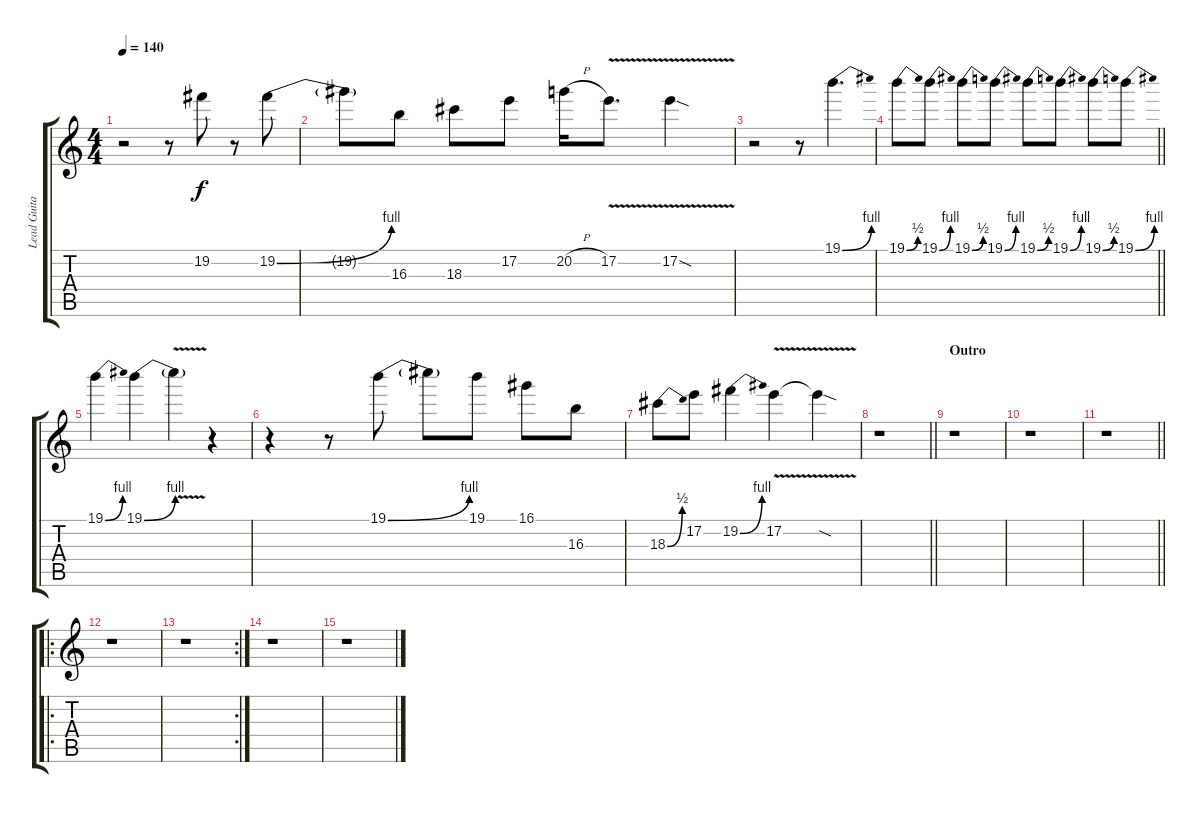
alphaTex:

\track ("Lead Guitar" "Lead Guita") {instrument distortionguitar}
\staff {score tabs}
\tuning (E4 B3 G3 D3 A2 E2) {hide}
\ts (4 4)
\tempo 140
\clef g2
\ks c
r.2{dy f} r.8 19.2.8 r.8 19.2{be (bend 0 0 60 4)}.8 |
19.2{t}.8 16.3.8 18.3.8 17.2.8 20.2{h}.16 17.2{v}.8{d} 17.2{v sod}.4 |
r.2 r.8 19.1{be (bend 0 0 60 4)}.4{d} |
\barLineRight lightlight
19.1{be (bend 0 0 60 2)}.8 19.1{be (bend 0 0 60 4)}.8 19.1{be (bend 0 0 60 2)}.8 19.1{be (bend 0 0 60 4)}.8 19.1{be (bend 0 0 60 2)}.8 19.1{be (bend 0 0 60 4)}.8 19.1{be (bend 0 0 60 2)}.8 19.1{be (bend 0 0 60 4)}.8 |
19.1{be (bend 0 0 60 4)}.4 19.1{be (bend 0 0 60 4)}.4 19.1{v t}.4 r.4 |
r.4 r.8 19.1{be (bend 0 0 60 4)}.8 19.1{t}.8 19.1.8 16.1.8 16.3.8 |
18.3{be (bend 0 0 60 2)}.8 17.2.8 19.2{be (bend 0 0 60 4)}.4 17.2{v}.4 17.2{sod t}.4 |
\barLineRight lightlight
r.1 |
\section ("" "Outro")
r.1 |
r.1 |
\barLineRight lightlight
r.1 |
\ro
r.1 |
\rc 2
r.1 |
r.1 |
r.1
